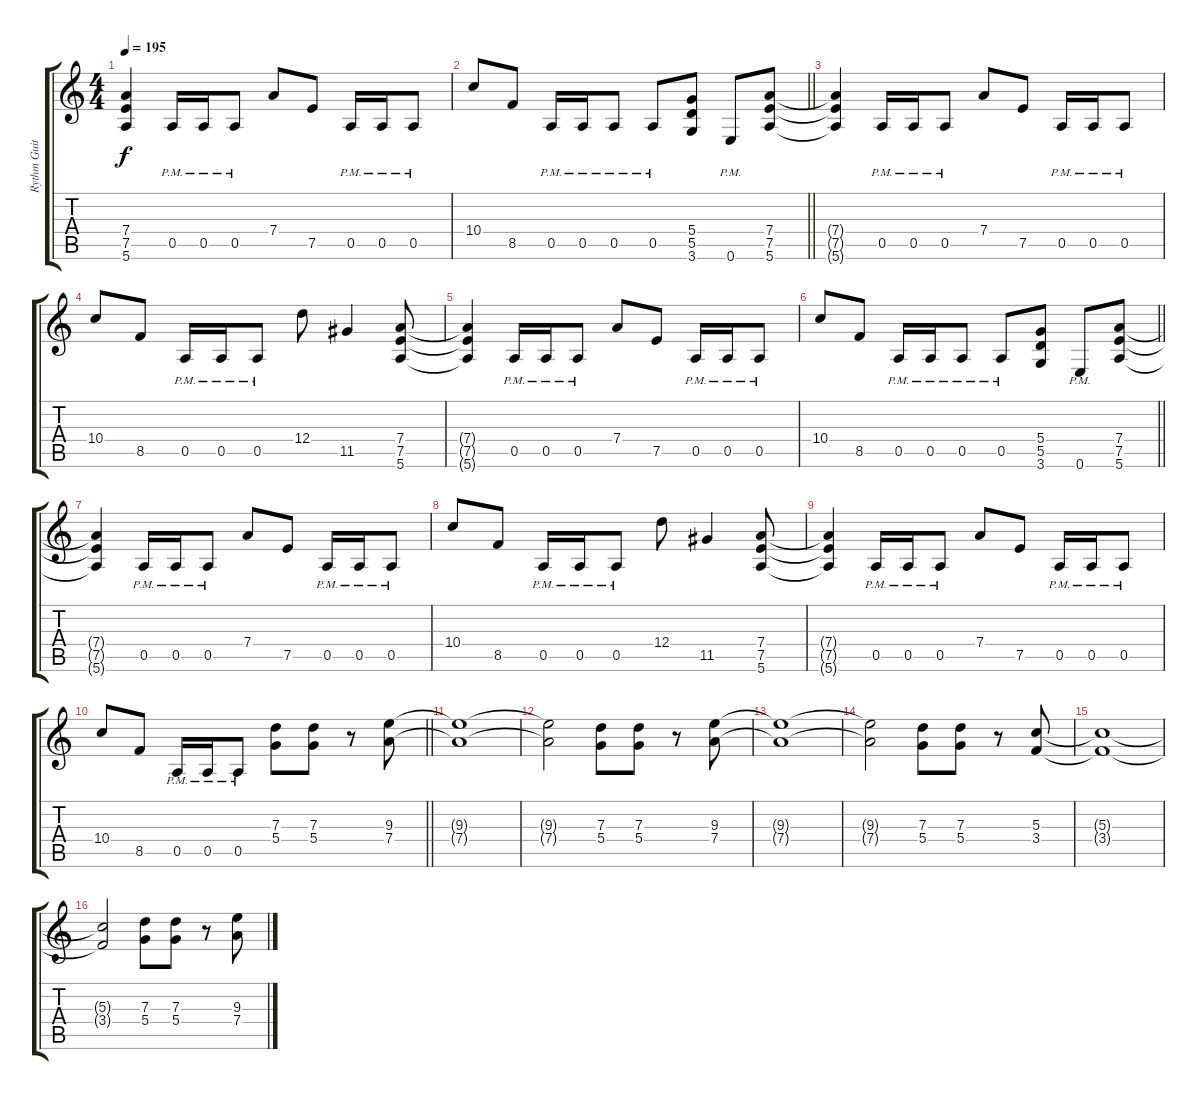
\track ("Rythm Guitar" "Rythm Guit") {instrument distortionguitar}
\staff {score tabs}
\tuning (E4 B3 G3 D3 A2 E2) {hide}
\ts (4 4)
\tempo 195
\clef g2
\ks c
(7.4{t} 7.5{t} 5.6{t}).4{dy f} 0.5{pm}.16 0.5{pm}.16 0.5{pm}.8 7.4.8 7.5.8 0.5{pm}.16 0.5{pm}.16 0.5{pm}.8 |
\barLineRight lightlight
10.4.8 8.5.8 0.5{pm}.16 0.5{pm}.16 0.5{pm}.8 0.5{pm}.8 (5.4 5.5 3.6).8 0.6{pm}.8 (7.4 7.5 5.6).8 |
(7.4{t} 7.5{t} 5.6{t}).4 0.5{pm}.16 0.5{pm}.16 0.5{pm}.8 7.4.8 7.5.8 0.5{pm}.16 0.5{pm}.16 0.5{pm}.8 |
10.4.8 8.5.8 0.5{pm}.16 0.5{pm}.16 0.5{pm}.8 12.4.8 11.5.4 (7.4 7.5 5.6).8 |
(7.4{t} 7.5{t} 5.6{t}).4 0.5{pm}.16 0.5{pm}.16 0.5{pm}.8 7.4.8 7.5.8 0.5{pm}.16 0.5{pm}.16 0.5{pm}.8 |
\barLineRight lightlight
10.4.8 8.5.8 0.5{pm}.16 0.5{pm}.16 0.5{pm}.8 0.5{pm}.8 (5.4 5.5 3.6).8 0.6{pm}.8 (7.4 7.5 5.6).8 |
(7.4{t} 7.5{t} 5.6{t}).4 0.5{pm}.16 0.5{pm}.16 0.5{pm}.8 7.4.8 7.5.8 0.5{pm}.16 0.5{pm}.16 0.5{pm}.8 |
10.4.8 8.5.8 0.5{pm}.16 0.5{pm}.16 0.5{pm}.8 12.4.8 11.5.4 (7.4 7.5 5.6).8 |
(7.4{t} 7.5{t} 5.6{t}).4 0.5{pm}.16 0.5{pm}.16 0.5{pm}.8 7.4.8 7.5.8 0.5{pm}.16 0.5{pm}.16 0.5{pm}.8 |
\barLineRight lightlight
10.4.8 8.5.8 0.5{pm}.16 0.5{pm}.16 0.5{pm}.8 (7.3 5.4).8 (7.3 5.4).8 r.8 (9.3 7.4).8 |
\section ("" "")
(9.3{t} 7.4{t}).1 |
(9.3{t} 7.4{t}).2 (7.3 5.4).8 (7.3 5.4).8 r.8 (9.3 7.4).8 |
(9.3{t} 7.4{t}).1 |
(9.3{t} 7.4{t}).2 (7.3 5.4).8 (7.3 5.4).8 r.8 (5.3 3.4).8 |
(5.3{t} 3.4{t}).1 |
(5.3{t} 3.4{t}).2 (7.3 5.4).8 (7.3 5.4).8 r.8 (9.3 7.4).8
